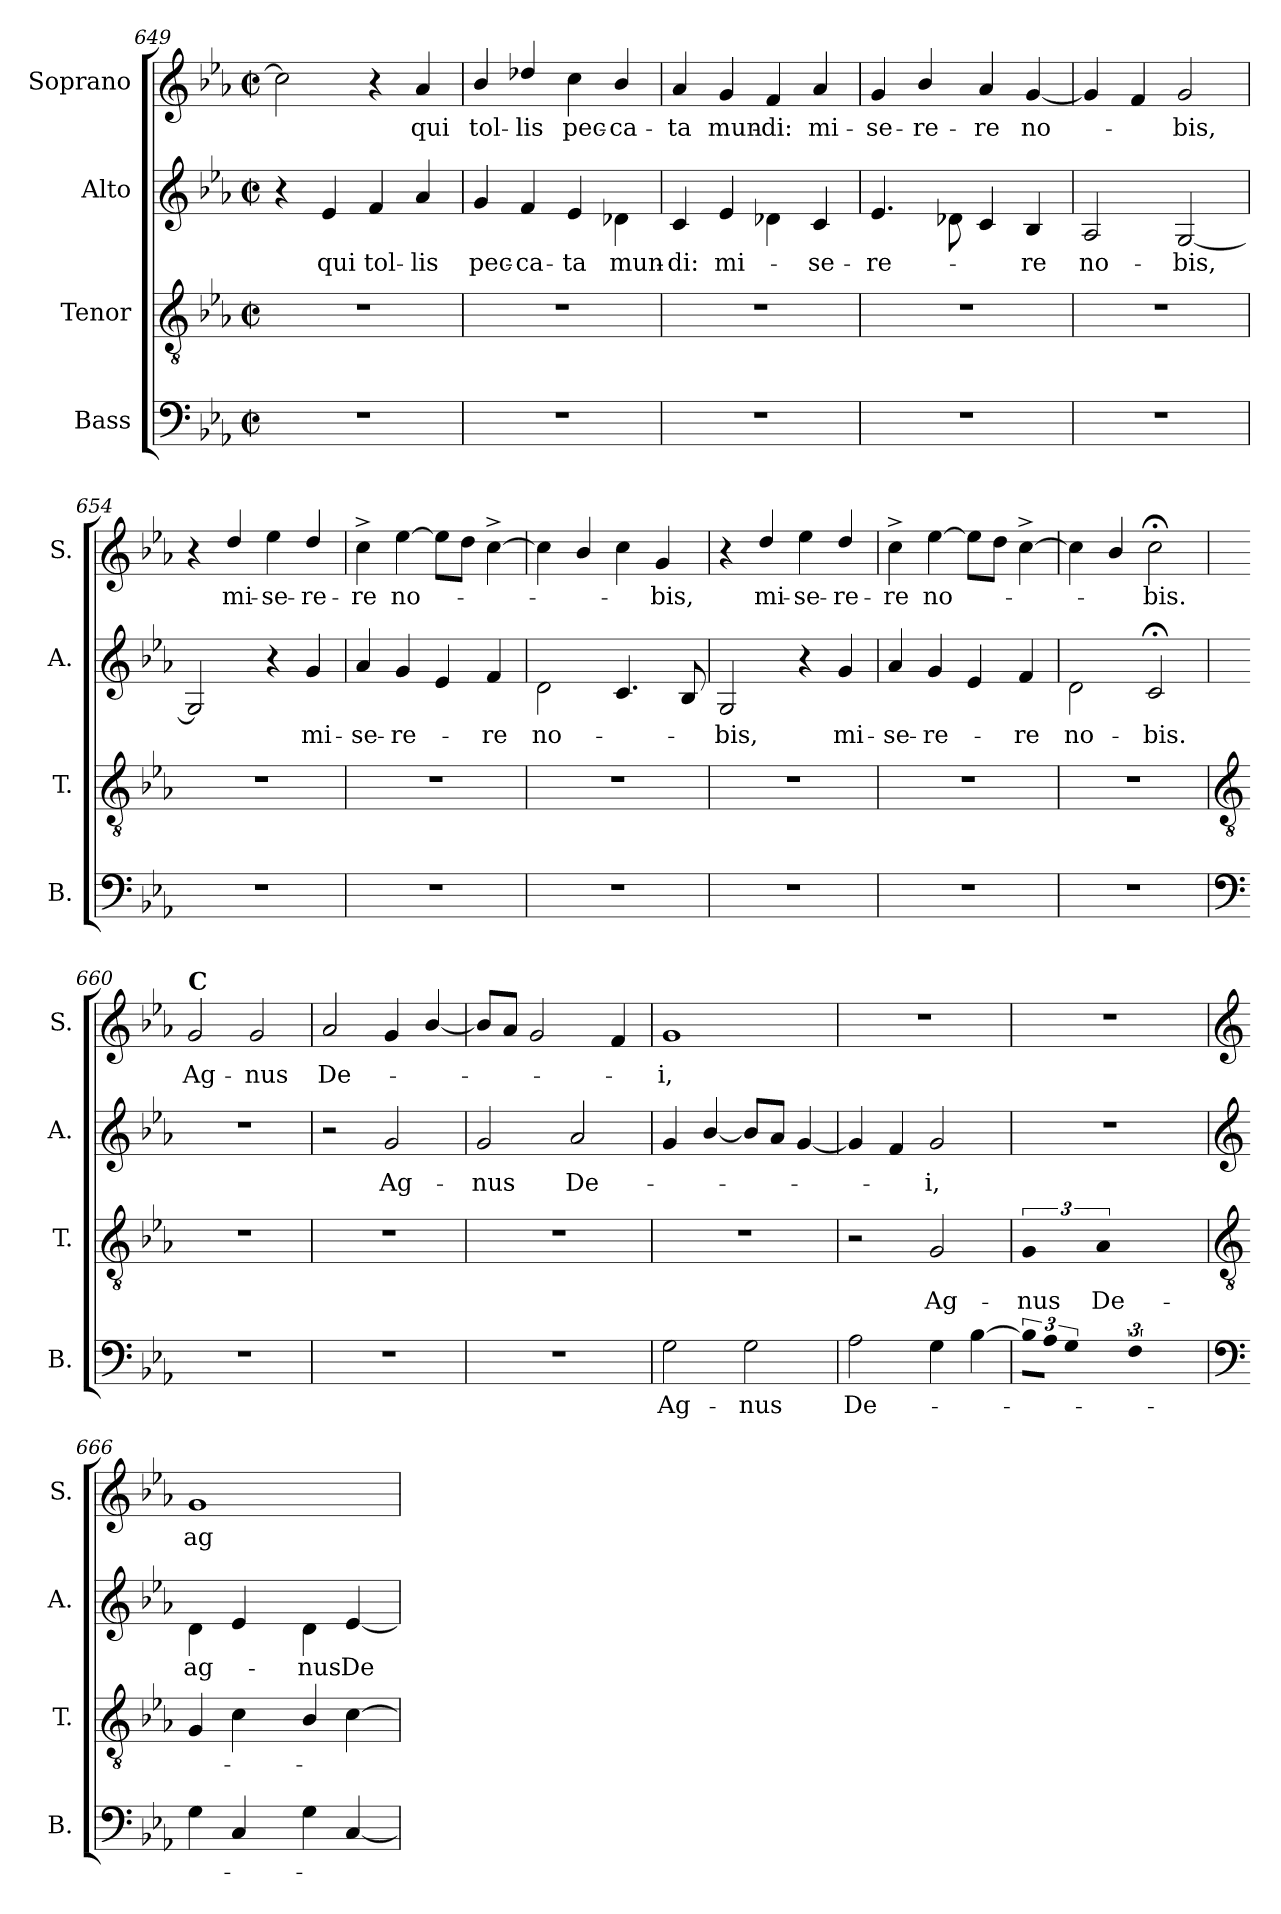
**kern	**text	**kern	**text	**kern	**text	**kern	**text
*part4	*part4	*part3	*part3	*part2	*part2	*part1	*part1
*staff4	*staff4	*staff3	*staff3	*staff2	*staff2	*staff1	*staff1
*I"Bass	*	*I"Tenor	*	*I"Alto	*	*I"Soprano	*
*I'B.	*	*I'T.	*	*I'A.	*	*I'S.	*
!!LO:LB:g=z
*clefF4	*	*clefGv2	*	*clefG2	*	*clefG2	*
*k[b-e-a-]	*	*k[b-e-a-]	*	*k[b-e-a-]	*	*k[b-e-a-]	*
*E-:	*	*E-:	*	*E-:	*	*E-:	*
*M2/2	*	*M2/2	*	*M2/2	*	*M2/2	*
*met(c|)	*	*met(c|)	*	*met(c|)	*	*met(c|)	*
=649	=649	=649	=649	=649	=649	=649	=649
1r	.	1r	.	4r	.	2cc\]	.
!	!	!	!	!	!LO:LY:b:cj	!	!
.	.	.	.	4e-/	qui	.	.
!	!	!	!	!	!LO:LY:b:cj	!	!
.	.	.	.	4f/	tol-	4r	.
!	!	!	!	!	!LO:LY:b:cj	!	!LO:LY:b:cj
.	.	.	.	4a-/	-lis	4a-/	qui
=650	=650	=650	=650	=650	=650	=650	=650
!	!	!	!	!	!LO:LY:b:cj	!	!LO:LY:b:cj
1r	.	1r	.	4g/	pec-	4b-/	tol-
!	!	!	!	!	!LO:LY:b:cj	!	!LO:LY:b:cj
.	.	.	.	4f/	-ca-	4dd-X/	-lis
!	!	!	!	!	!LO:LY:b:cj	!	!LO:LY:b:cj
.	.	.	.	4e-/	-ta	4cc\	pec-
!	!	!	!	!	!LO:LY:b:cj	!	!LO:LY:b:cj
.	.	.	.	4d-X\	mun-	4b-/	-ca-
=651	=651	=651	=651	=651	=651	=651	=651
!	!	!	!	!	!LO:LY:b:cj	!	!LO:LY:b:cj
1r	.	1r	.	4c/	-di:	4a-/	-ta
!	!	!	!	!	!LO:LY:b:cj	!	!LO:LY:b:cj
.	.	.	.	4e-/	mi-	4g/	mun-
!	!	!	!	!	!	!	!LO:LY:b:cj
.	.	.	.	4d-X\	.	4f/	-di:
!	!	!	!	!	!LO:LY:b:cj	!	!LO:LY:b:cj
.	.	.	.	4c/	-se-	4a-/	mi-
=652	=652	=652	=652	=652	=652	=652	=652
!	!	!	!	!	!LO:LY:b:cj	!	!LO:LY:b:cj
1r	.	1r	.	4.e-/	-re-	4g/	-se-
!	!	!	!	!	!	!	!LO:LY:b:cj
.	.	.	.	.	.	4b-/	-re-
.	.	.	.	8d-X\	.	.	.
!	!	!	!	!	!	!	!LO:LY:b:cj
.	.	.	.	4c/	.	4a-/	-re
!	!	!	!	!	!LO:LY:b:cj	!	!LO:LY:b:cj
.	.	.	.	4B-/	-re	[<4g/	no-
=653	=653	=653	=653	=653	=653	=653	=653
!	!	!	!	!	!LO:LY:b:cj	!	!
1r	.	1r	.	2A-/	no-	4g/]	.
.	.	.	.	.	.	4f/	.
!	!	!	!	!	!LO:LY:b	!	!LO:LY:b:cj
.	.	.	.	[<2G/	-bis,	2g/	-bis,
=654	=654	=654	=654	=654	=654	=654	=654
1r	.	1r	.	2G/]	.	4r	.
!	!	!	!	!	!	!	!LO:LY:b:cj
.	.	.	.	.	.	4dd/	mi-
!	!	!	!	!	!	!	!LO:LY:b:cj
.	.	.	.	4r	.	4ee-\	-se-
!	!	!	!	!	!LO:LY:b:cj	!	!LO:LY:b:cj
.	.	.	.	4g/	mi-	4dd/	-re-
!!LO:LB:g=z
=655	=655	=655	=655	=655	=655	=655	=655
!	!	!	!	!	!LO:LY:b:cj	!	!LO:LY:b:cj
1r	.	1r	.	4a-/	-se-	4cc^<\	-re
!	!	!	!	!	!LO:LY:b:cj	!	!LO:LY:b:cj
.	.	.	.	4g/	-re-	[>4ee-\	no-
.	.	.	.	4e-/	.	8ee-\L]	.
.	.	.	.	.	.	8dd\J	.
!	!	!	!	!	!LO:LY:b:cj	!	!
.	.	.	.	4f/	-re	[>4cc^<\	.
=656	=656	=656	=656	=656	=656	=656	=656
!	!	!	!	!	!LO:LY:b:cj	!	!
1r	.	1r	.	2d\	no-	4cc\]	.
.	.	.	.	.	.	4b-/	.
.	.	.	.	4.c/	.	4cc\	.
!	!	!	!	!	!	!	!LO:LY:b:cj
.	.	.	.	.	.	4g/	-bis,
.	.	.	.	8B-/	.	.	.
=657	=657	=657	=657	=657	=657	=657	=657
!	!	!	!	!	!LO:LY:b:cj	!	!
1r	.	1r	.	2G/	-bis,	4r	.
!	!	!	!	!	!	!	!LO:LY:b:cj
.	.	.	.	.	.	4dd/	mi-
!	!	!	!	!	!	!	!LO:LY:b:cj
.	.	.	.	4r	.	4ee-\	-se-
!	!	!	!	!	!LO:LY:b:cj	!	!LO:LY:b:cj
.	.	.	.	4g/	mi-	4dd/	-re-
=658	=658	=658	=658	=658	=658	=658	=658
!	!	!	!	!	!LO:LY:b:cj	!	!LO:LY:b:cj
1r	.	1r	.	4a-/	-se-	4cc^<\	-re
!	!	!	!	!	!LO:LY:b:cj	!	!LO:LY:b:cj
.	.	.	.	4g/	-re-	[>4ee-\	no-
.	.	.	.	4e-/	.	8ee-\L]	.
.	.	.	.	.	.	8dd\J	.
!	!	!	!	!	!LO:LY:b:cj	!	!
.	.	.	.	4f/	-re	[>4cc^<\	.
=659	=659	=659	=659	=659	=659	=659	=659
!	!	!	!	!	!LO:LY:b:cj	!	!
1r	.	1r	.	2d\	no-	4cc\]	.
.	.	.	.	.	.	4b-/	.
!	!	!	!	!	!LO:LY:b:cj	!	!LO:LY:b:cj
.	.	.	.	2c;</	-bis.	2cc;<\	-bis.
!!LO:LB:g=z
=660	=660	=660	=660	=660	=660	=660	=660
*clefF4	*	*clefGv2	*	*	*	*	*
!	!	!	!	!	!	!LO:TX:a:B:t=C	!
!	!	!	!	!	!	!	!LO:LY:b:cj
1r	.	1r	.	1r	.	2g/	Ag-
!	!	!	!	!	!	!	!LO:LY:b:cj
.	.	.	.	.	.	2g/	-nus
=661	=661	=661	=661	=661	=661	=661	=661
!	!	!	!	!	!	!	!LO:LY:b:cj
1r	.	1r	.	2r	.	2a-/	De-
!	!	!	!	!	!LO:LY:b:cj	!	!
.	.	.	.	2g/	Ag-	4g/	.
.	.	.	.	.	.	[<4b-/	.
=662	=662	=662	=662	=662	=662	=662	=662
!	!	!	!	!	!LO:LY:b:cj	!	!
1r	.	1r	.	2g/	-nus	8b-/L]	.
.	.	.	.	.	.	8a-/J	.
.	.	.	.	.	.	2g/	.
!	!	!	!	!	!LO:LY:b:cj	!	!
.	.	.	.	2a-/	De-	.	.
.	.	.	.	.	.	4f/	.
=663	=663	=663	=663	=663	=663	=663	=663
!	!LO:LY:b:cj	!	!	!	!	!	!LO:LY:b:cj
2G\	Ag-	1r	.	4g/	.	1g	-i,
.	.	.	.	[<4b-/	.	.	.
!	!LO:LY:b:cj	!	!	!	!	!	!
2G\	-nus	.	.	8b-/L]	.	.	.
.	.	.	.	8a-/J	.	.	.
.	.	.	.	[<4g/	.	.	.
=664	=664	=664	=664	=664	=664	=664	=664
!	!LO:LY:b:cj	!	!	!	!	!	!
2A-\	De-	2r	.	4g/]	.	1r	.
.	.	.	.	4f/	.	.	.
!	!	!	!LO:LY:b:cj	!	!LO:LY:b:cj	!	!
4G\	.	2G/	Ag-	2g/	-i,	.	.
[>4B-\	.	.	.	.	.	.	.
=665	=665	=665	=665	=665	=665	=665	=665
!LO:N:vis=8	!	!LO:N:vis=2	!LO:LY:b:cj	!LO:N:vis=1	!	!LO:N:vis=1	!
12B-\L]	.	3G/	-nus	1r	.	1r	.
!LO:N:vis=8	!	!	!	!	!	!	!
12A-\J	.	.	.	.	.	.	.
!LO:N:vis=2	!	!	!	!	!	!	!
3G\	.	.	.	.	.	.	.
!	!	!LO:N:vis=2	!LO:LY:b:cj	!	!	!	!
.	.	3A-/	De-	.	.	.	.
!LO:N:vis=4	!	!	!	!	!	!	!
6F/	.	.	.	.	.	.	.
3ryy	.	3ryy	.	.	.	.	.
!!LO:PB:g=z
=666	=666	=666	=666	=666	=666	=666	=666
*clefF4	*	*clefGv2	*	*clefG2	*	*clefG2	*
!	!	!	!	!	!LO:LY:b:cj	!	!LO:LY:b:cj
*^	*	*	*	*	*	*	*
4G\	4ryy	.	4G/	.	4d\	ag-	1g	ag-
4C/	8ryy	.	4c\	.	4e-/	.	.	.
.	16ryy	.	.	.	.	.	.	.
.	64ryy	.	.	.	.	.	.	.
.	2ryy	.	.	.	.	.	.	.
!	!	!	!	!	!	!LO:LY:b:cj	!	!
4G\	.	.	4B-/	.	4d\	-nus	.	.
!	!	!	!	!	!	!LO:LY:b:cj	!	!
[<4C/	.	.	[>4c\	.	[<4e-/	De-	.	.
.	32.ryy	.	.	.	.	.	.	.
*v	*v	*	*	*	*	*	*	*
=	=	=	=	=	=	=	=
*-	*-	*-	*-	*-	*-	*-	*-
